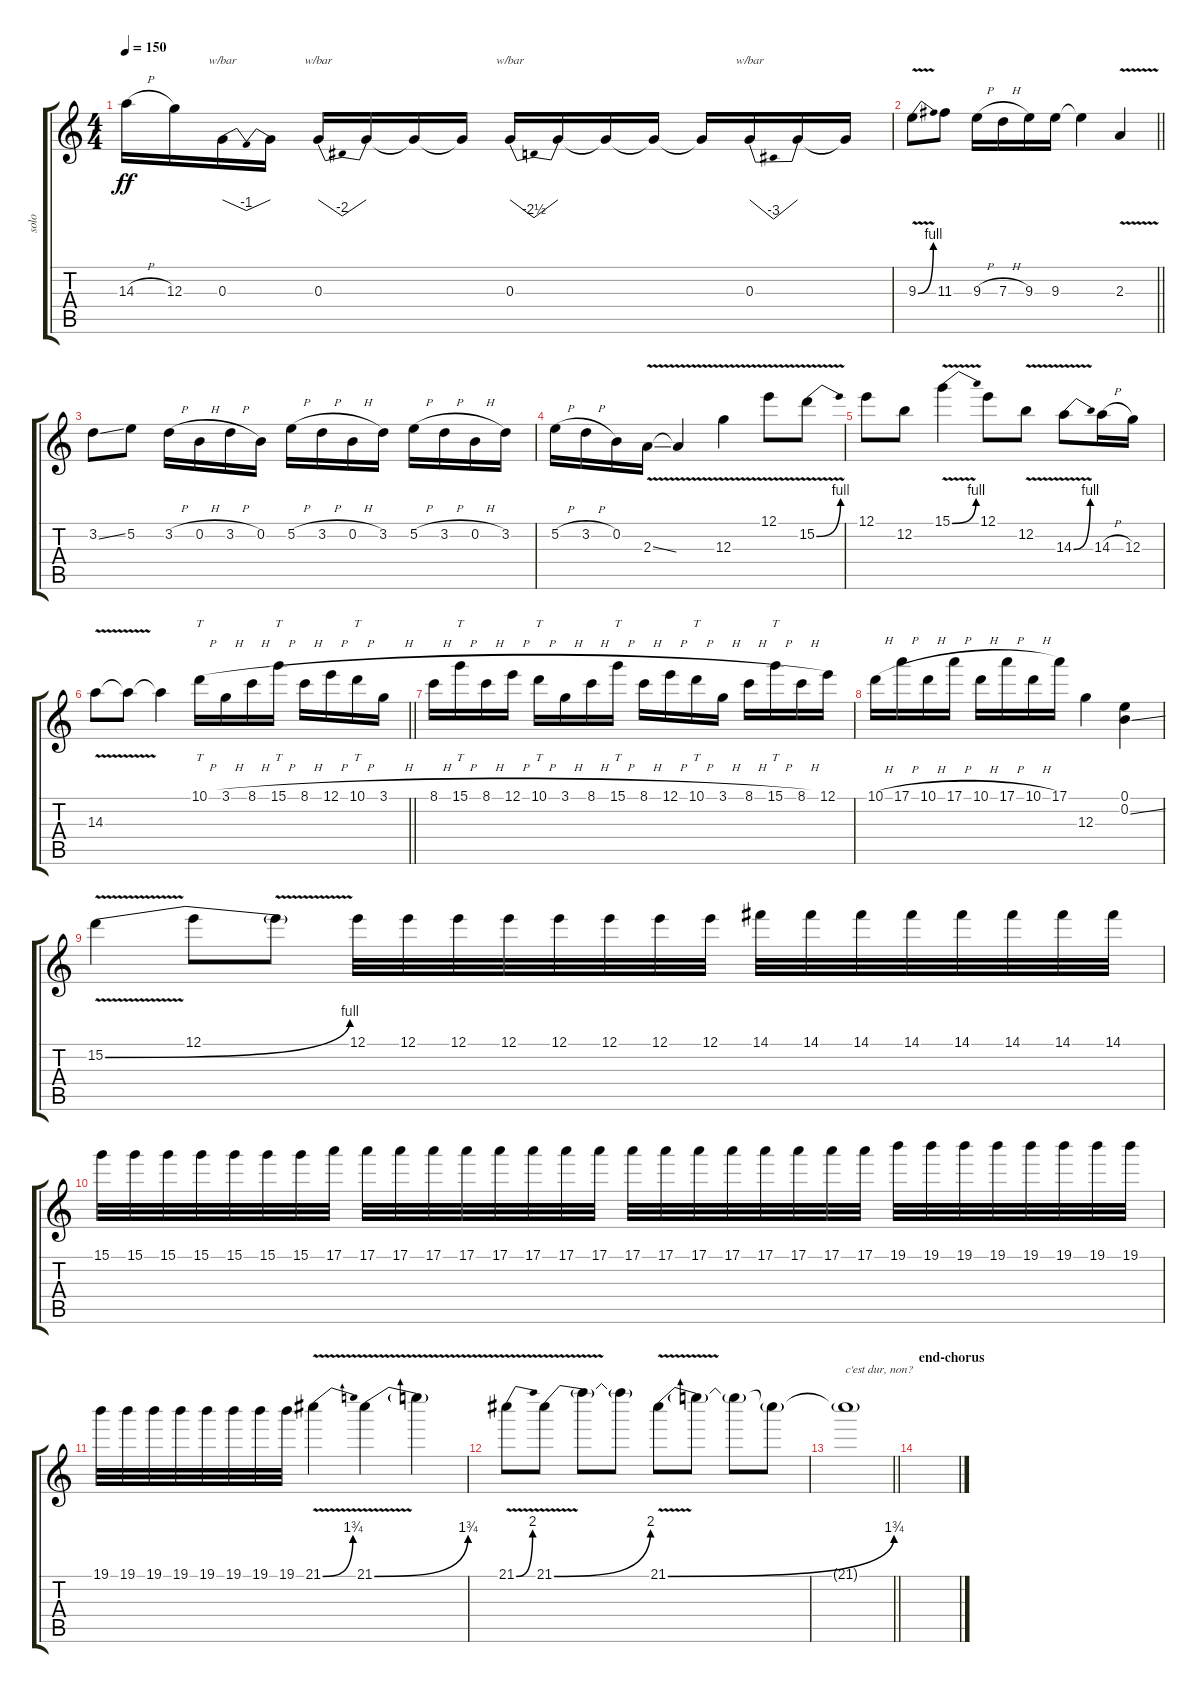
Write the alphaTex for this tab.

\track ("solo" "solo") {instrument distortionguitar}
\staff {score tabs}
\tuning (E4 B3 G3 D3 A2 E2) {hide}
\ts (4 4)
\tempo 150
\clef g2
\ks c
14.3{h}.16{dy ff} 12.3.16 0.3.16{tbe (dip default 0 0 30 -4 60 0)} 0.3{t}.16 0.3.16{tbe (dip default 0 0 30 -8 60 0)} 0.3{t}.16 0.3{t}.16 0.3{t}.16 0.3.16{tbe (dip default 0 0 30 -10 60 0)} 0.3{t}.16 0.3{t}.16 0.3{t}.16 0.3{t}.16 0.3.16{tbe (dip default 0 0 30 -12 60 0)} 0.3{t}.16 0.3{t}.16 |
\barLineRight lightlight
9.3{be (bend 0 0 60 4) v}.8 11.3.8 9.3{h}.16 7.3{h}.16 9.3.16 9.3.16 9.3{t}.4 2.3{v}.4 |
3.2{ss}.8 5.2.8 3.2{h}.16 0.2{h}.16 3.2{h}.16 0.2.16 5.2{h}.16 3.2{h}.16 0.2{h}.16 3.2.16 5.2{h}.16 3.2{h}.16 0.2{h}.16 3.2.16 |
5.2{h}.16 3.2{h}.16 0.2.16 2.3{v ss}.16 2.3{t}.4 12.3{v}.4 12.1{v}.8 15.2{be (bend 0 0 60 4) v}.8 |
12.1.8 12.2.8 15.1{be (bend 0 0 60 4) v}.4 12.1.8 12.2{v}.8 14.3{be (bend 0 0 60 4) v}.8 14.3{h}.16 12.3.16 |
\barLineRight lightlight
14.3{v}.8 14.3{t}.8 14.3{t}.4 10.1{h}.16{tt} 3.1{h}.16 8.1{h}.16 15.1{h}.16{tt} 8.1{h}.16 12.1{h}.16 10.1{h}.16{tt} 3.1{h}.16 |
8.1{h}.16 15.1{h}.16{tt} 8.1{h}.16 12.1{h}.16 10.1{h}.16{tt} 3.1{h}.16 8.1{h}.16 15.1{h}.16{tt} 8.1{h}.16 12.1{h}.16 10.1{h}.16{tt} 3.1{h}.16 8.1{h}.16 15.1{h}.16{tt} 8.1{h}.16 12.1.16 |
10.1{h}.16 17.1{h}.16 10.1{h}.16 17.1{h}.16 10.1{h}.16 17.1{h}.16 10.1{h}.16 17.1.16 12.3.4 (0.1 0.2{ss}).4 |
15.2{be (bend 0 0 60 4) v}.4 12.1.8 15.2{t}.8 12.1.32 12.1.32 12.1.32 12.1.32 12.1.32 12.1.32 12.1.32 12.1.32 14.1.32 14.1.32 14.1.32 14.1.32 14.1.32 14.1.32 14.1.32 14.1.32 |
15.1.32 15.1.32 15.1.32 15.1.32 15.1.32 15.1.32 15.1.32 17.1.32 17.1.32 17.1.32 17.1.32 17.1.32 17.1.32 17.1.32 17.1.32 17.1.32 17.1.32 17.1.32 17.1.32 17.1.32 17.1.32 17.1.32 17.1.32 17.1.32 19.1.32 19.1.32 19.1.32 19.1.32 19.1.32 19.1.32 19.1.32 19.1.32 |
19.1.32 19.1.32 19.1.32 19.1.32 19.1.32 19.1.32 19.1.32 19.1.32 21.1{be (bend 0 0 60 7) v}.4 21.1{be (bend 0 0 60 7) v}.4 21.1{t}.4 |
21.1{be (bend 0 0 60 8) v}.8 21.1{be (bend 0 0 60 8) v}.8 21.1{t}.8 21.1{t}.8 21.1{be (bend 0 0 60 7) v}.8 21.1{t}.8 21.1{t}.8 21.1{t}.8 |
\barLineRight lightlight
21.1{t}.1{txt "c'est dur, non?"} |
\section ("" "end-chorus")
